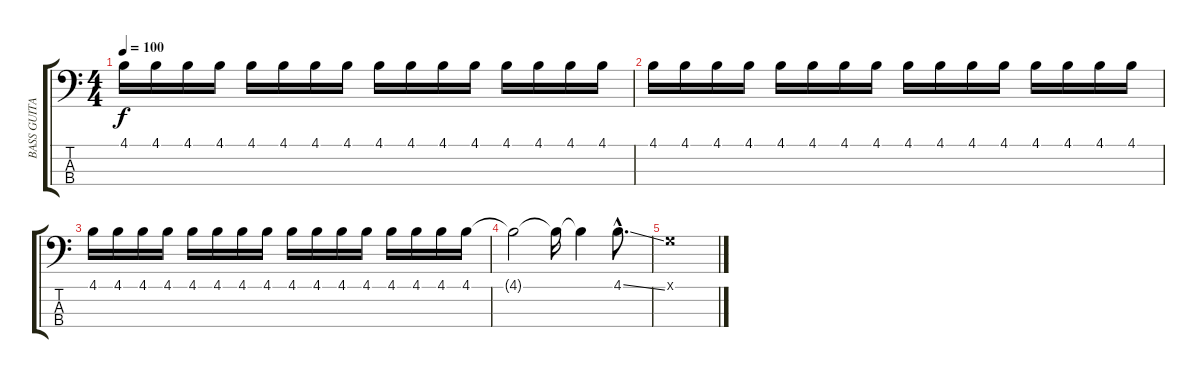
\track ("BASS GUITAR" "BASS GUITA") {instrument fretlessbass}
\staff {score tabs}
\tuning (G2 D2 A1 E1) {hide}
\ts (4 4)
\tempo 100
\clef f4
\ks c
4.1.16{dy f volume 6} 4.1.16 4.1.16 4.1.16 4.1.16 4.1.16 4.1.16 4.1.16 4.1.16 4.1.16 4.1.16 4.1.16 4.1.16 4.1.16 4.1.16 4.1.16 |
4.1.16{volume 6} 4.1.16 4.1.16 4.1.16 4.1.16 4.1.16 4.1.16 4.1.16 4.1.16 4.1.16 4.1.16 4.1.16 4.1.16 4.1.16 4.1.16 4.1.16 |
4.1.16{volume 6} 4.1.16 4.1.16 4.1.16 4.1.16 4.1.16 4.1.16 4.1.16 4.1.16 4.1.16 4.1.16 4.1.16 4.1.16 4.1.16 4.1.16 4.1.16 |
4.1{t}.2 4.1{t}.16 4.1{t}.4 4.1{ss hac}.8{d} |
0.1{x}.1
